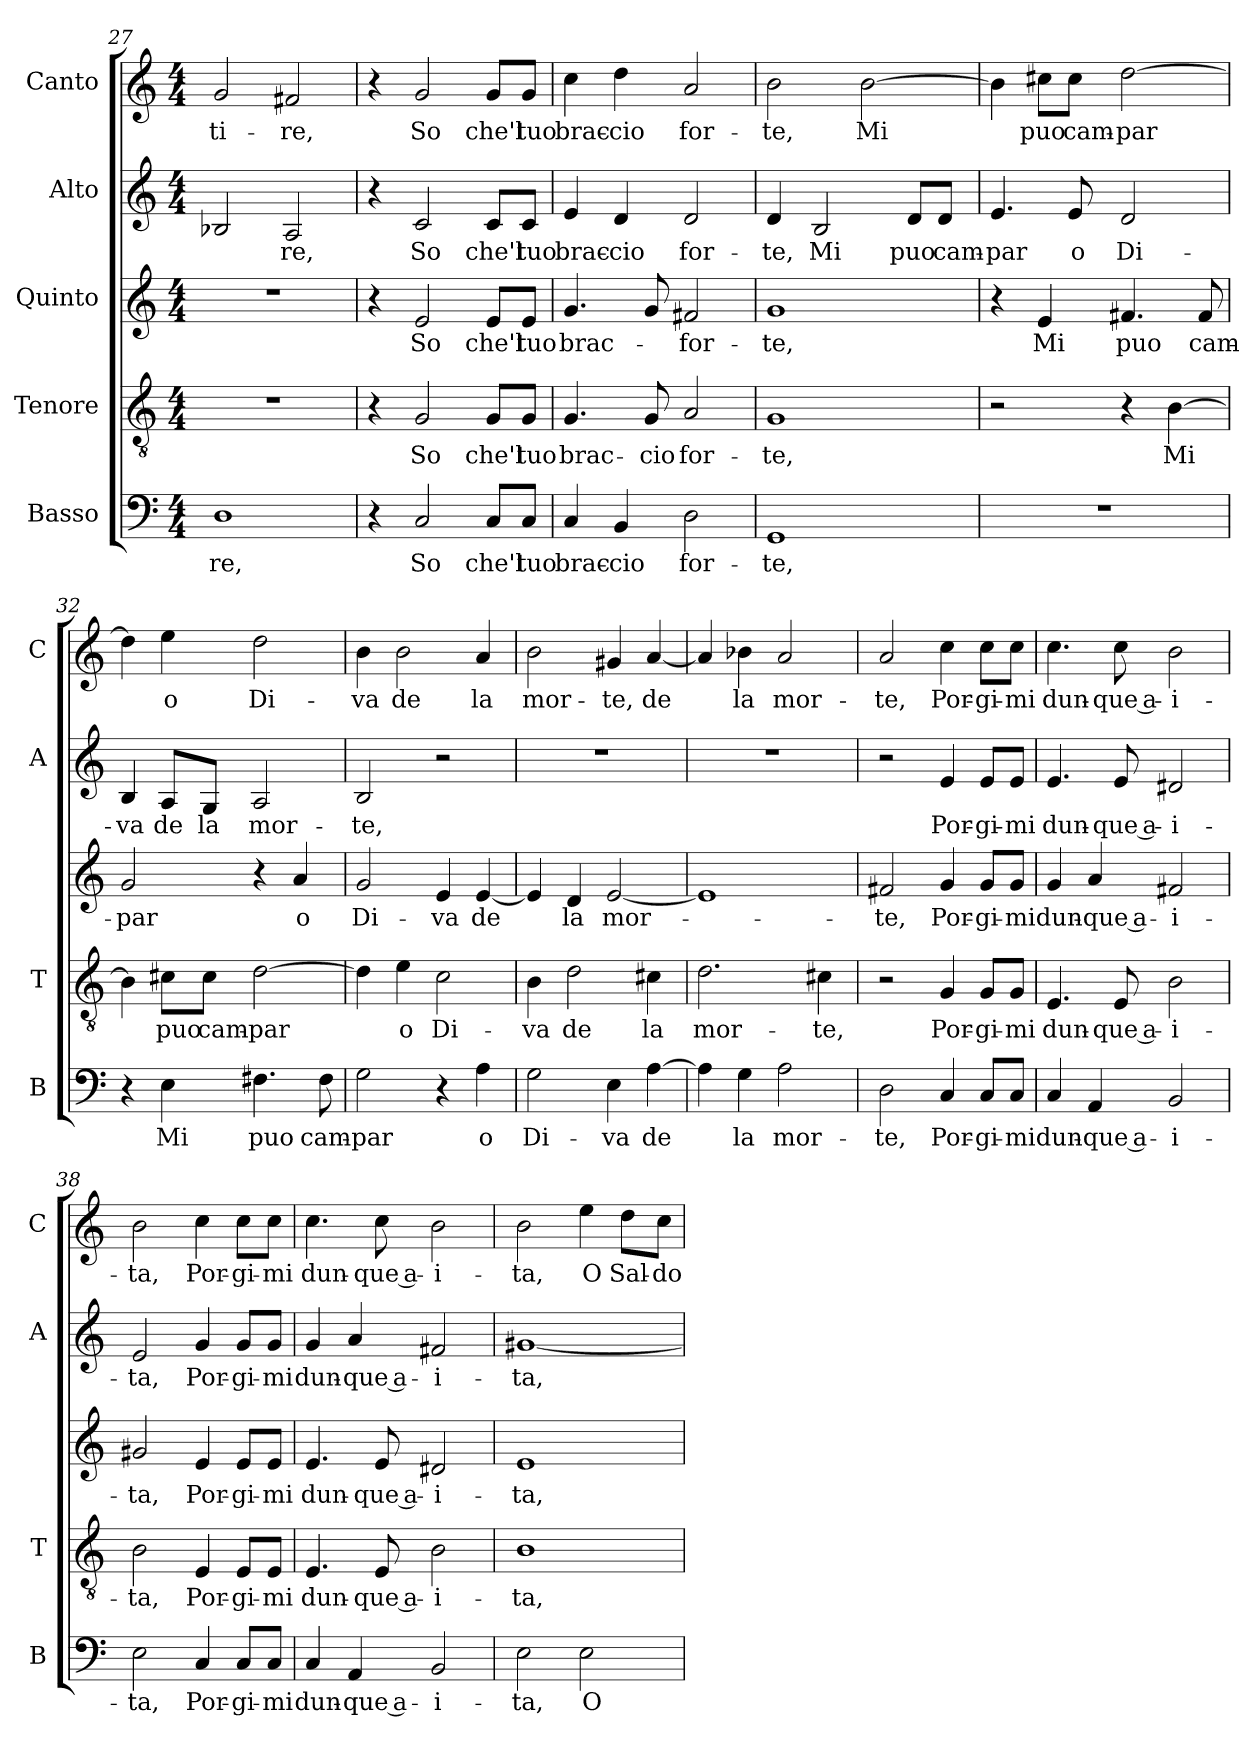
**kern	**text	**kern	**text	**kern	**text	**kern	**text	**kern	**text
*part5	*part5	*part4	*part4	*part3	*part3	*part2	*part2	*part1	*part1
*staff5	*staff5	*staff4	*staff4	*staff3	*staff3	*staff2	*staff2	*staff1	*staff1
*I"Basso	*	*I"Tenore	*	*I"Quinto	*	*I"Alto	*	*I"Canto	*
*I'B	*	*I'T	*	*	*	*I'A	*	*I'C	*
*clefF4	*	*clefGv2	*	*clefG2	*	*clefG2	*	*clefG2	*
*k[]	*	*k[]	*	*k[]	*	*k[]	*	*k[]	*
*C:	*	*C:	*	*C:	*	*C:	*	*C:	*
*M4/4	*	*M4/4	*	*M4/4	*	*M4/4	*	*M4/4	*
=27	=27	=27	=27	=27	=27	=27	=27	=27	=27
!	!LO:LY:b	!	!	!	!	!	!	!	!LO:LY:b
1D	-re,	1r	.	1r	.	2B-X/	.	2g/	-ti-
!	!	!	!	!	!	!	!LO:LY:b	!	!LO:LY:b
.	.	.	.	.	.	2A/	-re,	2f#X/	-re,
=28	=28	=28	=28	=28	=28	=28	=28	=28	=28
4r	.	4r	.	4r	.	4r	.	4r	.
!	!LO:LY:b	!	!LO:LY:b	!	!LO:LY:b	!	!LO:LY:b	!	!LO:LY:b
2C/	So	2G/	So	2e/	So	2c/	So	2g/	So
!	!LO:LY:b	!	!LO:LY:b	!	!LO:LY:b	!	!LO:LY:b	!	!LO:LY:b
8C/L	che'l	8G/L	che'l	8e/L	che'l	8c/L	che'l	8g/L	che'l
!	!LO:LY:b	!	!LO:LY:b	!	!LO:LY:b	!	!LO:LY:b	!	!LO:LY:b
8C/J	tuo	8G/J	tuo	8e/J	tuo	8c/J	tuo	8g/J	tuo
=29	=29	=29	=29	=29	=29	=29	=29	=29	=29
!	!LO:LY:b	!	!LO:LY:b	!	!LO:LY:b	!	!LO:LY:b	!	!LO:LY:b
4C/	brac-	4.G/	brac-	4.g/	brac-	4e/	brac-	4cc\	brac-
!	!LO:LY:b	!	!	!	!	!	!LO:LY:b	!	!LO:LY:b
4BB/	-cio	.	.	.	.	4d/	-cio	4dd\	-cio
!	!	!	!LO:LY:b	!	!	!	!	!	!
.	.	8G/	-cio	8g/	.	.	.	.	.
!	!LO:LY:b	!	!LO:LY:b	!	!LO:LY:b	!	!LO:LY:b	!	!LO:LY:b
2D\	for-	2A/	for-	2f#X/	-for-	2d/	for-	2a/	for-
!!LO:PB:g=z
=30	=30	=30	=30	=30	=30	=30	=30	=30	=30
!	!LO:LY:b	!	!LO:LY:b	!	!LO:LY:b	!	!LO:LY:b	!	!LO:LY:b
1GG	-te,	1G	-te,	1g	-te,	4d/	-te,	2b\	-te,
!	!	!	!	!	!	!	!LO:LY:b	!	!
.	.	.	.	.	.	2B/	Mi	.	.
!	!	!	!	!	!	!	!	!	!LO:LY:b
.	.	.	.	.	.	.	.	[2b\	Mi
!	!	!	!	!	!	!	!LO:LY:b	!	!
.	.	.	.	.	.	8d/L	puo	.	.
!	!	!	!	!	!	!	!LO:LY:b	!	!
.	.	.	.	.	.	8d/J	cam-	.	.
=31	=31	=31	=31	=31	=31	=31	=31	=31	=31
!	!	!	!	!	!	!	!LO:LY:b	!	!
1r	.	2r	.	4r	.	4.e/	-par	4b\]	.
!	!	!	!	!	!LO:LY:b	!	!	!	!LO:LY:b
.	.	.	.	4e/	Mi	.	.	8cc#X\L	puo
!	!	!	!	!	!	!	!LO:LY:b	!	!LO:LY:b
.	.	.	.	.	.	8e/	o	8cc#\J	cam-
!	!	!	!	!	!LO:LY:b	!	!LO:LY:b	!	!LO:LY:b
.	.	4r	.	4.f#X/	puo	2d/	Di-	[2dd\	-par
!	!	!	!LO:LY:b	!	!	!	!	!	!
.	.	[4B\	Mi	.	.	.	.	.	.
!	!	!	!	!	!LO:LY:b	!	!	!	!
.	.	.	.	8f#/	cam-	.	.	.	.
=32	=32	=32	=32	=32	=32	=32	=32	=32	=32
!	!	!	!	!	!LO:LY:b	!	!LO:LY:b	!	!
4r	.	4B\]	.	2g/	-par	4B/	-va	4dd\]	.
!	!LO:LY:b	!	!LO:LY:b	!	!	!	!LO:LY:b	!	!LO:LY:b
4E\	Mi	8c#X\L	puo	.	.	8A/L	de	4ee\	o
!	!	!	!LO:LY:b	!	!	!	!LO:LY:b	!	!
.	.	8c#\J	cam-	.	.	8G/J	la	.	.
!	!LO:LY:b	!	!LO:LY:b	!	!	!	!LO:LY:b	!	!LO:LY:b
4.F#X\	puo	[2d\	-par	4r	.	2A/	mor-	2dd\	Di-
!	!	!	!	!	!LO:LY:b	!	!	!	!
.	.	.	.	4a/	o	.	.	.	.
!	!LO:LY:b	!	!	!	!	!	!	!	!
8F#\	cam-	.	.	.	.	.	.	.	.
=33	=33	=33	=33	=33	=33	=33	=33	=33	=33
!	!LO:LY:b	!	!	!	!LO:LY:b	!	!LO:LY:b	!	!LO:LY:b
2G\	-par	4d\]	.	2g/	Di-	2B/	-te,	4b\	-va
!	!	!	!LO:LY:b	!	!	!	!	!	!LO:LY:b
.	.	4e\	o	.	.	.	.	2b\	de
!	!	!	!LO:LY:b	!	!LO:LY:b	!	!	!	!
4r	.	2c\	Di-	4e/	-va	2r	.	.	.
!	!LO:LY:b	!	!	!	!LO:LY:b	!	!	!	!LO:LY:b
4A\	o	.	.	[4e/	de	.	.	4a/	la
=34	=34	=34	=34	=34	=34	=34	=34	=34	=34
!	!LO:LY:b	!	!LO:LY:b	!	!	!	!	!	!LO:LY:b
2G\	Di-	4B\	-va	4e/]	.	1r	.	2b\	mor-
!	!	!	!LO:LY:b	!	!LO:LY:b	!	!	!	!
.	.	2d\	de	4d/	la	.	.	.	.
!	!LO:LY:b	!	!	!	!LO:LY:b	!	!	!	!LO:LY:b
4E\	-va	.	.	[2e/	mor-	.	.	4g#X/	-te,
!	!LO:LY:b	!	!LO:LY:b	!	!	!	!	!	!LO:LY:b
[4A\	de	4c#X\	la	.	.	.	.	[4a/	de
=35	=35	=35	=35	=35	=35	=35	=35	=35	=35
!	!	!	!LO:LY:b	!	!	!	!	!	!
4A\]	.	2.d\	mor-	1e]	.	1r	.	4a/]	.
!	!LO:LY:b	!	!	!	!	!	!	!	!LO:LY:b
4G\	la	.	.	.	.	.	.	4b-X\	la
!	!LO:LY:b	!	!	!	!	!	!	!	!LO:LY:b
2A\	mor-	.	.	.	.	.	.	2a/	mor-
!	!	!	!LO:LY:b	!	!	!	!	!	!
.	.	4c#X\	-te,	.	.	.	.	.	.
=36	=36	=36	=36	=36	=36	=36	=36	=36	=36
!	!LO:LY:b	!	!	!	!LO:LY:b	!	!	!	!LO:LY:b
2D\	-te,	2r	.	2f#X/	-te,	2r	.	2a/	-te,
!	!LO:LY:b	!	!LO:LY:b	!	!LO:LY:b	!	!LO:LY:b	!	!LO:LY:b
4C/	Por-	4G/	Por-	4g/	Por-	4e/	Por-	4cc\	Por-
!	!LO:LY:b	!	!LO:LY:b	!	!LO:LY:b	!	!LO:LY:b	!	!LO:LY:b
8C/L	-gi-	8G/L	-gi-	8g/L	-gi-	8e/L	-gi-	8cc\L	-gi-
!	!LO:LY:b	!	!LO:LY:b	!	!LO:LY:b	!	!LO:LY:b	!	!LO:LY:b
8C/J	-mi	8G/J	-mi	8g/J	-mi	8e/J	-mi	8cc\J	-mi
!!LO:LB:g=z
=37	=37	=37	=37	=37	=37	=37	=37	=37	=37
!	!LO:LY:b	!	!LO:LY:b	!	!LO:LY:b	!	!LO:LY:b	!	!LO:LY:b
4C/	dun-	4.E/	dun-	4g/	dun-	4.e/	dun-	4.cc\	dun-
!	!LO:LY:b	!	!	!	!LO:LY:b	!	!	!	!
4AA/	-que a-	.	.	4a/	-que a-	.	.	.	.
!	!	!	!LO:LY:b	!	!	!	!LO:LY:b	!	!LO:LY:b
.	.	8E/	-que a-	.	.	8e/	-que a-	8cc\	-que a-
!	!LO:LY:b	!	!LO:LY:b	!	!LO:LY:b	!	!LO:LY:b	!	!LO:LY:b
2BB/	-i-	2B\	-i-	2f#X/	-i-	2d#X/	-i-	2b\	-i-
=38	=38	=38	=38	=38	=38	=38	=38	=38	=38
!	!LO:LY:b	!	!LO:LY:b	!	!LO:LY:b	!	!LO:LY:b	!	!LO:LY:b
2E\	-ta,	2B\	-ta,	2g#X/	-ta,	2e/	-ta,	2b\	-ta,
!	!LO:LY:b	!	!LO:LY:b	!	!LO:LY:b	!	!LO:LY:b	!	!LO:LY:b
4C/	Por-	4E/	Por-	4e/	Por-	4g/	Por-	4cc\	Por-
!	!LO:LY:b	!	!LO:LY:b	!	!LO:LY:b	!	!LO:LY:b	!	!LO:LY:b
8C/L	-gi-	8E/L	-gi-	8e/L	-gi-	8g/L	-gi-	8cc\L	-gi-
!	!LO:LY:b	!	!LO:LY:b	!	!LO:LY:b	!	!LO:LY:b	!	!LO:LY:b
8C/J	-mi	8E/J	-mi	8e/J	-mi	8g/J	-mi	8cc\J	-mi
=39	=39	=39	=39	=39	=39	=39	=39	=39	=39
!	!LO:LY:b	!	!LO:LY:b	!	!LO:LY:b	!	!LO:LY:b	!	!LO:LY:b
4C/	dun-	4.E/	dun-	4.e/	dun-	4g/	dun-	4.cc\	dun-
!	!LO:LY:b	!	!	!	!	!	!LO:LY:b	!	!
4AA/	-que a-	.	.	.	.	4a/	-que a-	.	.
!	!	!	!LO:LY:b	!	!LO:LY:b	!	!	!	!LO:LY:b
.	.	8E/	-que a-	8e/	-que a-	.	.	8cc\	-que a-
!	!LO:LY:b	!	!LO:LY:b	!	!LO:LY:b	!	!LO:LY:b	!	!LO:LY:b
2BB/	-i-	2B\	-i-	2d#X/	-i-	2f#X/	-i-	2b\	-i-
=40	=40	=40	=40	=40	=40	=40	=40	=40	=40
!	!LO:LY:b	!	!LO:LY:b	!	!LO:LY:b	!	!LO:LY:b	!	!LO:LY:b
2E\	-ta,	1B	-ta,	1e	-ta,	[1g#X	-ta,	2b\	-ta,
!	!LO:LY:b	!	!	!	!	!	!	!	!LO:LY:b
2E\	O	.	.	.	.	.	.	4ee\	O
!	!	!	!	!	!	!	!	!	!LO:LY:b
.	.	.	.	.	.	.	.	8dd\L	Sal-
!	!	!	!	!	!	!	!	!	!LO:LY:b
.	.	.	.	.	.	.	.	8cc\J	-do
=	=	=	=	=	=	=	=	=	=
*-	*-	*-	*-	*-	*-	*-	*-	*-	*-
